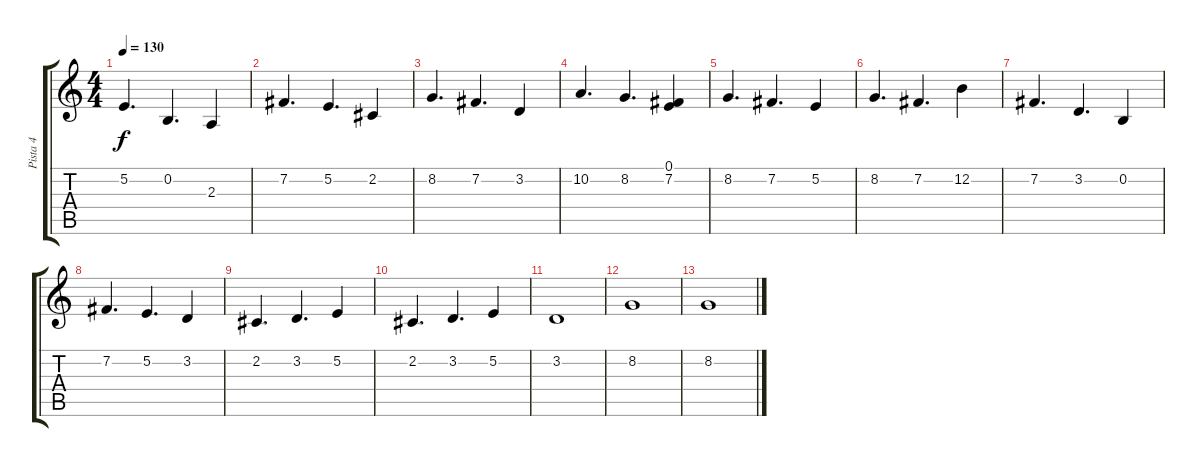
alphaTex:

\track ("Pista 4" "Pista 4") {instrument tenorsax}
\staff {score tabs}
\tuning (E4 B3 G3 D3 A2 E2) {hide}
\ts (4 4)
\tempo 130
\clef g2
\ks c
5.2.4{d dy f} 0.2.4{d} 2.3.4 |
7.2.4{d} 5.2.4{d} 2.2.4 |
8.2.4{d} 7.2.4{d} 3.2.4 |
10.2.4{d} 8.2.4{d} (0.1 7.2).4 |
8.2.4{d} 7.2.4{d} 5.2.4 |
8.2.4{d} 7.2.4{d} 12.2.4 |
7.2.4{d} 3.2.4{d} 0.2.4 |
7.2.4{d} 5.2.4{d} 3.2.4 |
2.2.4{d} 3.2.4{d} 5.2.4 |
2.2.4{d} 3.2.4{d} 5.2.4 |
3.2.1 |
8.2.1 |
8.2.1
